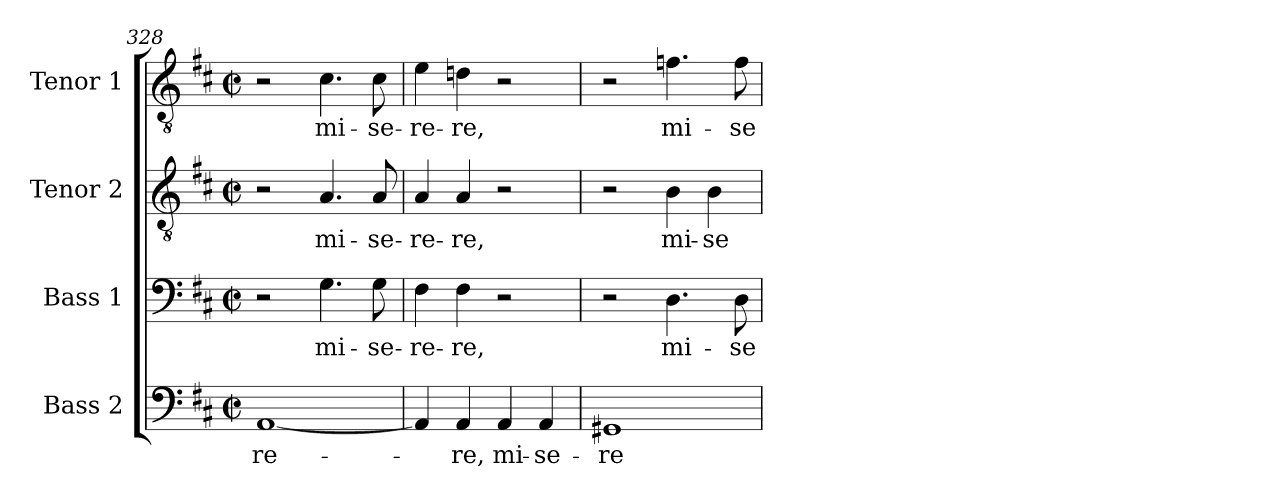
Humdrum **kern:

**kern	**text	**kern	**text	**kern	**text	**kern	**text
*part4	*part4	*part3	*part3	*part2	*part2	*part1	*part1
*staff4	*staff4	*staff3	*staff3	*staff2	*staff2	*staff1	*staff1
*I"Bass 2	*	*I"Bass 1	*	*I"Tenor 2	*	*I"Tenor 1	*
*I'B. 2	*	*I'B. 1	*	*I'T. 2	*	*I'T. 1	*
*clefF4	*	*clefF4	*	*clefGv2	*	*clefGv2	*
*k[f#c#]	*	*k[f#c#]	*	*k[f#c#]	*	*k[f#c#]	*
*D:	*	*D:	*	*D:	*	*D:	*
*M2/2	*	*M2/2	*	*M2/2	*	*M2/2	*
*met(c|)	*	*met(c|)	*	*met(c|)	*	*met(c|)	*
=328	=328	=328	=328	=328	=328	=328	=328
!	!LO:LY:b	!	!	!	!	!	!
[1AA	-re-	2r	.	2r	.	2r	.
!	!	!	!LO:LY:b	!	!LO:LY:b	!	!LO:LY:b
.	.	4.G\	mi-	4.A/	mi-	4.c#\	mi-
!	!	!	!LO:LY:b	!	!LO:LY:b	!	!LO:LY:b
.	.	8G\	-se-	8A/	-se-	8c#\	-se-
=329	=329	=329	=329	=329	=329	=329	=329
!	!	!	!LO:LY:b	!	!LO:LY:b	!	!LO:LY:b
4AA/]	.	4F#\	-re-	4A/	-re-	4e\	-re-
!	!LO:LY:b	!	!LO:LY:b	!	!LO:LY:b	!	!LO:LY:b
4AA/	-re,	4F#\	-re,	4A/	-re,	4dn\	-re,
!	!LO:LY:b	!	!	!	!	!	!
4AA/	mi-	2r	.	2r	.	2r	.
!	!LO:LY:b	!	!	!	!	!	!
4AA/	-se-	.	.	.	.	.	.
=330	=330	=330	=330	=330	=330	=330	=330
!	!LO:LY:b	!	!	!	!	!	!
1GG#X	-re-	2r	.	2r	.	2r	.
!	!	!	!LO:LY:b	!	!LO:LY:b	!	!LO:LY:b
.	.	4.D\	mi-	4B\	mi-	4.fn\	mi-
!	!	!	!	!	!LO:LY:b	!	!
.	.	.	.	4B\	-se-	.	.
!	!	!	!LO:LY:b	!	!	!	!LO:LY:b
.	.	8D\	-se-	.	.	8f\	-se-
=	=	=	=	=	=	=	=
*-	*-	*-	*-	*-	*-	*-	*-
